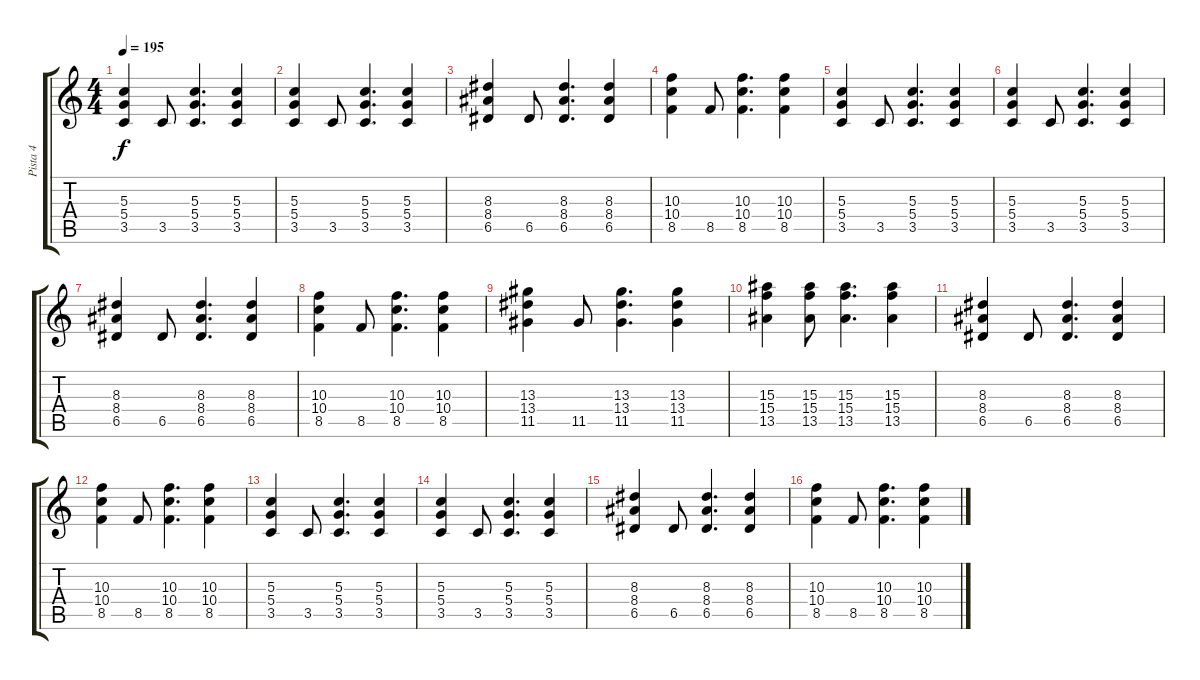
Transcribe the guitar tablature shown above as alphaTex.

\track ("Pista 4" "Pista 4") {instrument distortionguitar}
\staff {score tabs}
\tuning (E4 B3 G3 D3 A2 E2) {hide}
\ts (4 4)
\tempo 195
\clef g2
\ks c
(5.3 5.4 3.5).4{dy f} 3.5.8 (5.3 5.4 3.5).4{d} (5.3 5.4 3.5).4 |
(5.3 5.4 3.5).4 3.5.8 (5.3 5.4 3.5).4{d} (5.3 5.4 3.5).4 |
(8.3 8.4 6.5).4 6.5.8 (8.3 8.4 6.5).4{d} (8.3 8.4 6.5).4 |
(10.3 10.4 8.5).4 8.5.8 (10.3 10.4 8.5).4{d} (10.3 10.4 8.5).4 |
(5.3 5.4 3.5).4 3.5.8 (5.3 5.4 3.5).4{d} (5.3 5.4 3.5).4 |
(5.3 5.4 3.5).4 3.5.8 (5.3 5.4 3.5).4{d} (5.3 5.4 3.5).4 |
(8.3 8.4 6.5).4 6.5.8 (8.3 8.4 6.5).4{d} (8.3 8.4 6.5).4 |
(10.3 10.4 8.5).4 8.5.8 (10.3 10.4 8.5).4{d} (10.3 10.4 8.5).4 |
(13.3 13.4 11.5).4 11.5.8 (13.3 13.4 11.5).4{d} (13.3 13.4 11.5).4 |
(15.3 15.4 13.5).4 (15.3 15.4 13.5).8 (15.3 15.4 13.5).4{d} (15.3 15.4 13.5).4 |
(8.3 8.4 6.5).4 6.5.8 (8.3 8.4 6.5).4{d} (8.3 8.4 6.5).4 |
(10.3 10.4 8.5).4 8.5.8 (10.3 10.4 8.5).4{d} (10.3 10.4 8.5).4 |
(5.3 5.4 3.5).4 3.5.8 (5.3 5.4 3.5).4{d} (5.3 5.4 3.5).4 |
(5.3 5.4 3.5).4 3.5.8 (5.3 5.4 3.5).4{d} (5.3 5.4 3.5).4 |
(8.3 8.4 6.5).4 6.5.8 (8.3 8.4 6.5).4{d} (8.3 8.4 6.5).4 |
(10.3 10.4 8.5).4 8.5.8 (10.3 10.4 8.5).4{d} (10.3 10.4 8.5).4
